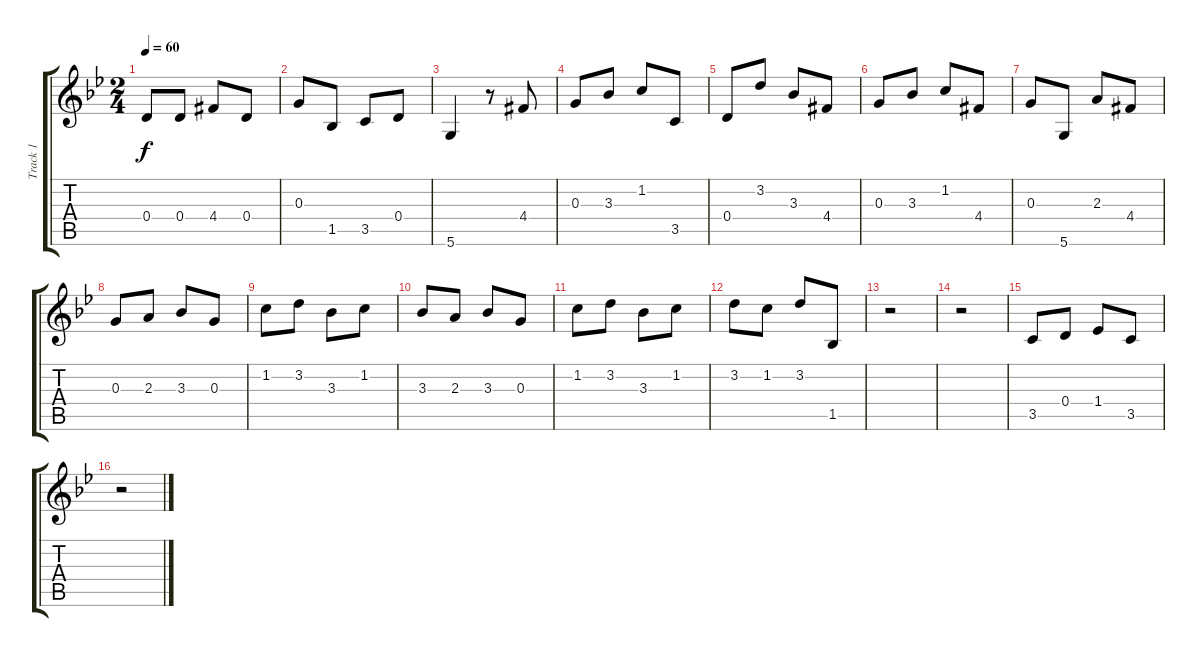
\track ("Track 1" "Track 1") {instrument acousticguitarsteel}
\staff {score tabs}
\tuning (E4 B3 G3 D3 A2 D2) {hide}
\ts (2 4)
\tempo 60
\clef g2
\ks bb
0.4{t}.8{dy f} 0.4.8 4.4{acc #}.8 0.4.8 |
0.3.8 1.5.8 3.5.8 0.4.8 |
5.6.4 r.8 4.4{acc #}.8 |
0.3.8 3.3.8 1.2.8 3.5.8 |
0.4.8 3.2.8 3.3.8 4.4{acc #}.8 |
0.3.8 3.3.8 1.2.8 4.4{acc #}.8 |
0.3.8 5.6.8 2.3.8 4.4{acc #}.8 |
0.3.8 2.3.8 3.3.8 0.3.8 |
1.2.8 3.2.8 3.3.8 1.2.8 |
3.3.8 2.3.8 3.3.8 0.3.8 |
1.2.8 3.2.8 3.3.8 1.2.8 |
3.2.8 1.2.8 3.2.8 1.5.8 |
r.2 |
r.2 |
3.5.8 0.4.8 1.4.8 3.5.8 |
r.2
